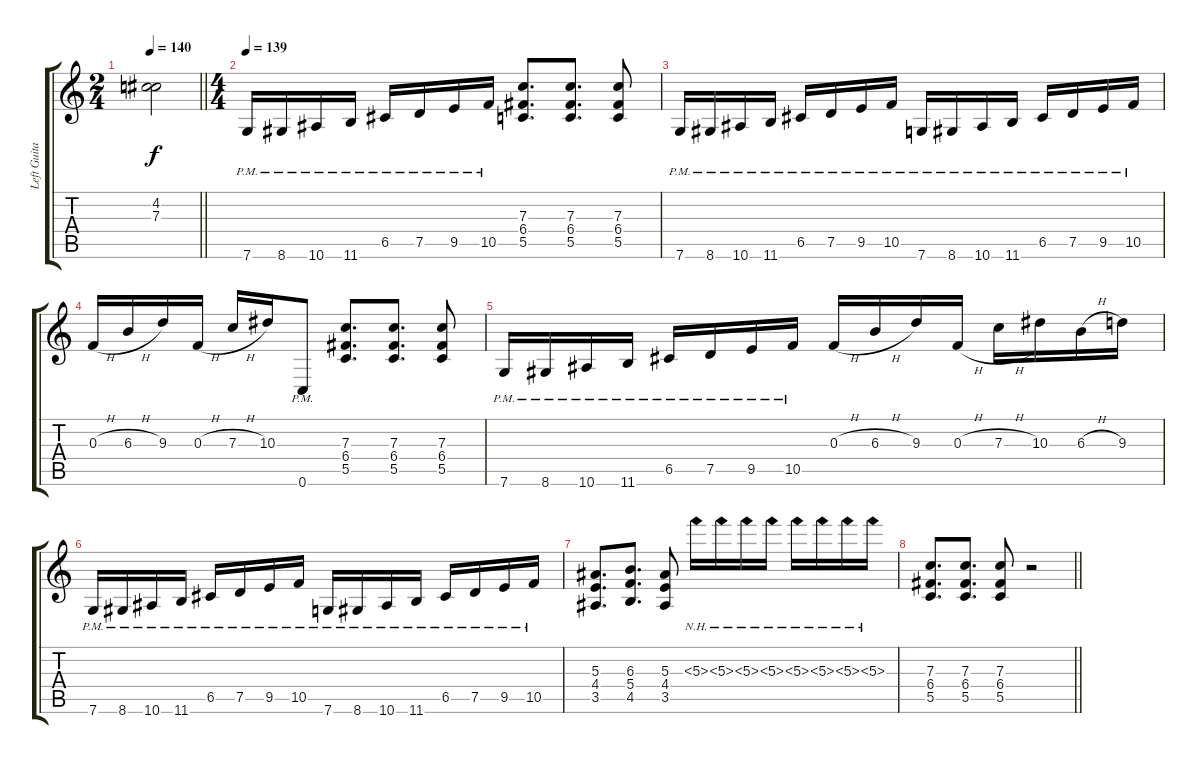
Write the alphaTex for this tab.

\track ("Left Guitar" "Left Guita") {instrument distortionguitar}
\staff {score tabs}
\tuning (D4 A3 F3 C3 G2 C2) {hide}
\ts (2 4)
\tempo 140
\clef g2
\barLineRight lightlight
\ks c
(4.2 7.3).2{dy f} |
\ts (4 4)
\tempo 139
7.6{pm}.16 8.6{pm}.16 10.6{pm}.16 11.6{pm}.16 6.5{pm}.16 7.5{pm}.16 9.5{pm}.16 10.5{pm}.16 (7.3 6.4 5.5).8{d} (7.3 6.4 5.5).8{d} (7.3 6.4 5.5).8 |
7.6{pm}.16 8.6{pm}.16 10.6{pm}.16 11.6{pm}.16 6.5{pm}.16 7.5{pm}.16 9.5{pm}.16 10.5{pm}.16 7.6{pm}.16 8.6{pm}.16 10.6{pm}.16 11.6{pm}.16 6.5{pm}.16 7.5{pm}.16 9.5{pm}.16 10.5{pm}.16 |
0.3{h}.16 6.3{h}.16 9.3.16 0.3{h}.16 7.3{h}.16 10.3.16 0.6{pm}.8 (7.3 6.4 5.5).8{d} (7.3 6.4 5.5).8{d} (7.3 6.4 5.5).8 |
7.6{pm}.16 8.6{pm}.16 10.6{pm}.16 11.6{pm}.16 6.5{pm}.16 7.5{pm}.16 9.5{pm}.16 10.5{pm}.16 0.3{h}.16 6.3{h}.16 9.3.16 0.3{h}.16 7.3{h}.16 10.3.16 6.3{h}.16 9.3.16 |
7.6{pm}.16 8.6{pm}.16 10.6{pm}.16 11.6{pm}.16 6.5{pm}.16 7.5{pm}.16 9.5{pm}.16 10.5{pm}.16 7.6{pm}.16 8.6{pm}.16 10.6{pm}.16 11.6{pm}.16 6.5{pm}.16 7.5{pm}.16 9.5{pm}.16 10.5{pm}.16 |
(5.3 4.4 3.5).8{d} (6.3 5.4 4.5).8{d} (5.3 4.4 3.5).8 5.3{nh}.16 5.3{nh}.16 5.3{nh}.16 5.3{nh}.16 5.3{nh}.16 5.3{nh}.16 5.3{nh}.16 5.3{nh}.16 |
\barLineRight lightlight
(7.3 6.4 5.5).8{d} (7.3 6.4 5.5).8{d} (7.3 6.4 5.5).8 r.2
